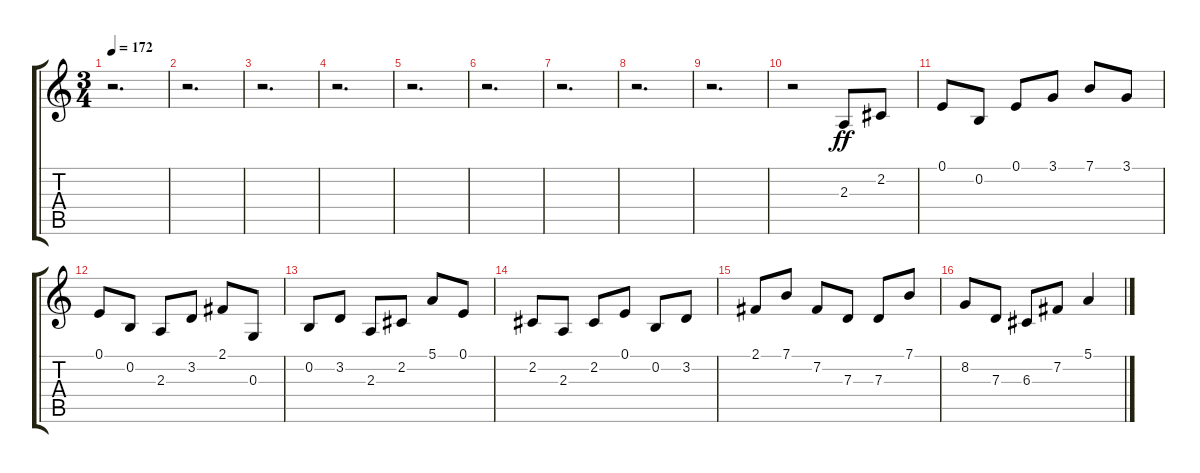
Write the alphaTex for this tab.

\track "" {instrument pizzicatostrings}
\staff {score tabs}
\tuning (E4 B3 G3 D3 A2 E2) {hide}
\ts (3 4)
\tempo 172
\clef g2
\ks c
r.2{d dy ff} |
r.2{d} |
r.2{d} |
r.2{d} |
r.2{d} |
r.2{d} |
r.2{d} |
r.2{d} |
r.2{d} |
r.2 2.3.8 2.2.8 |
0.1.8 0.2.8 0.1.8 3.1.8 7.1.8 3.1.8 |
0.1.8 0.2.8 2.3.8 3.2.8 2.1.8 0.3.8 |
0.2.8 3.2.8 2.3.8 2.2.8 5.1.8 0.1.8 |
2.2.8 2.3.8 2.2.8 0.1.8 0.2.8 3.2.8 |
2.1.8 7.1.8 7.2.8 7.3.8 7.3.8 7.1.8 |
8.2.8 7.3.8 6.3.8 7.2.8 5.1.4
